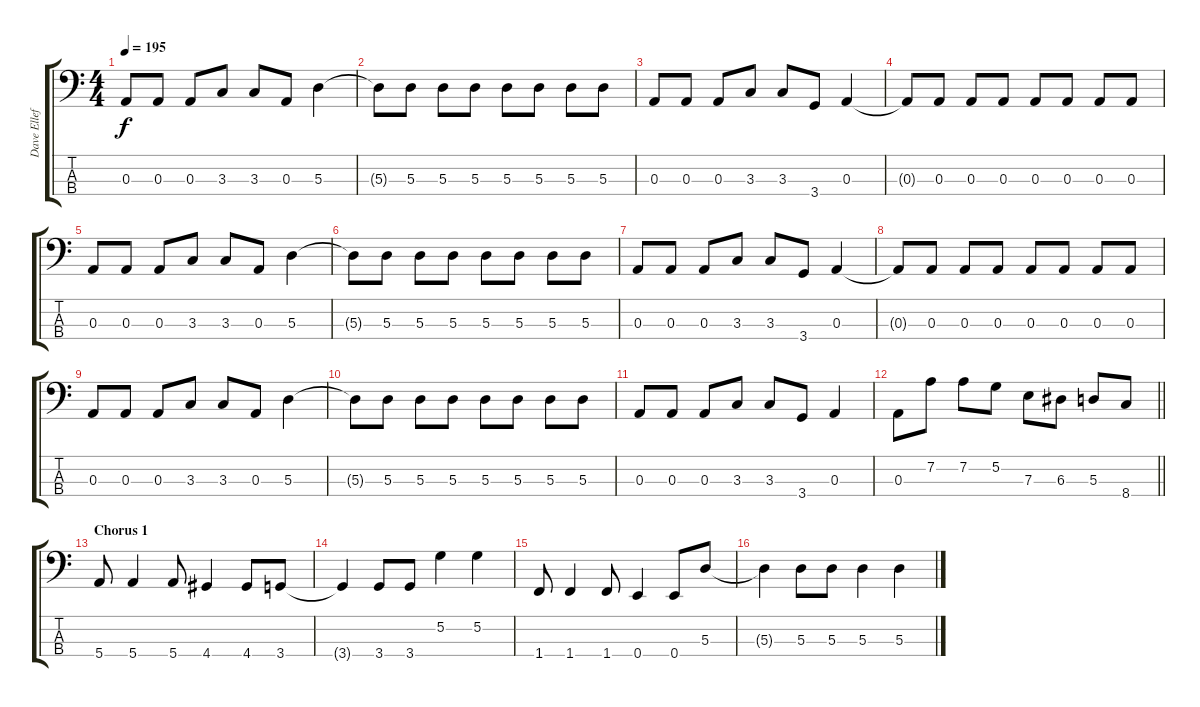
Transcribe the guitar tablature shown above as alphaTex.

\track ("Dave Ellefson" "Dave Ellef") {instrument electricbasspick}
\staff {score tabs}
\tuning (G2 D2 A1 E1) {hide}
\ts (4 4)
\tempo 195
\clef f4
\ks c
0.3.8{dy f} 0.3.8 0.3.8 3.3.8 3.3.8 0.3.8 5.3.4 |
5.3{t}.8 5.3.8 5.3.8 5.3.8 5.3.8 5.3.8 5.3.8 5.3.8 |
0.3.8 0.3.8 0.3.8 3.3.8 3.3.8 3.4.8 0.3.4 |
0.3{t}.8 0.3.8 0.3.8 0.3.8 0.3.8 0.3.8 0.3.8 0.3.8 |
0.3.8 0.3.8 0.3.8 3.3.8 3.3.8 0.3.8 5.3.4 |
5.3{t}.8 5.3.8 5.3.8 5.3.8 5.3.8 5.3.8 5.3.8 5.3.8 |
0.3.8 0.3.8 0.3.8 3.3.8 3.3.8 3.4.8 0.3.4 |
0.3{t}.8 0.3.8 0.3.8 0.3.8 0.3.8 0.3.8 0.3.8 0.3.8 |
0.3.8 0.3.8 0.3.8 3.3.8 3.3.8 0.3.8 5.3.4 |
5.3{t}.8 5.3.8 5.3.8 5.3.8 5.3.8 5.3.8 5.3.8 5.3.8 |
0.3.8 0.3.8 0.3.8 3.3.8 3.3.8 3.4.8 0.3.4 |
\barLineRight lightlight
0.3.8 7.2.8 7.2.8 5.2.8 7.3.8 6.3.8 5.3.8 8.4.8 |
\section ("" "Chorus 1")
5.4.8 5.4.4 5.4.8 4.4.4 4.4.8 3.4.8 |
3.4{t}.4 3.4.8 3.4.8 5.2.4 5.2.4 |
1.4.8 1.4.4 1.4.8 0.4.4 0.4.8 5.3.8 |
5.3{t}.4 5.3.8 5.3.8 5.3.4 5.3.4
